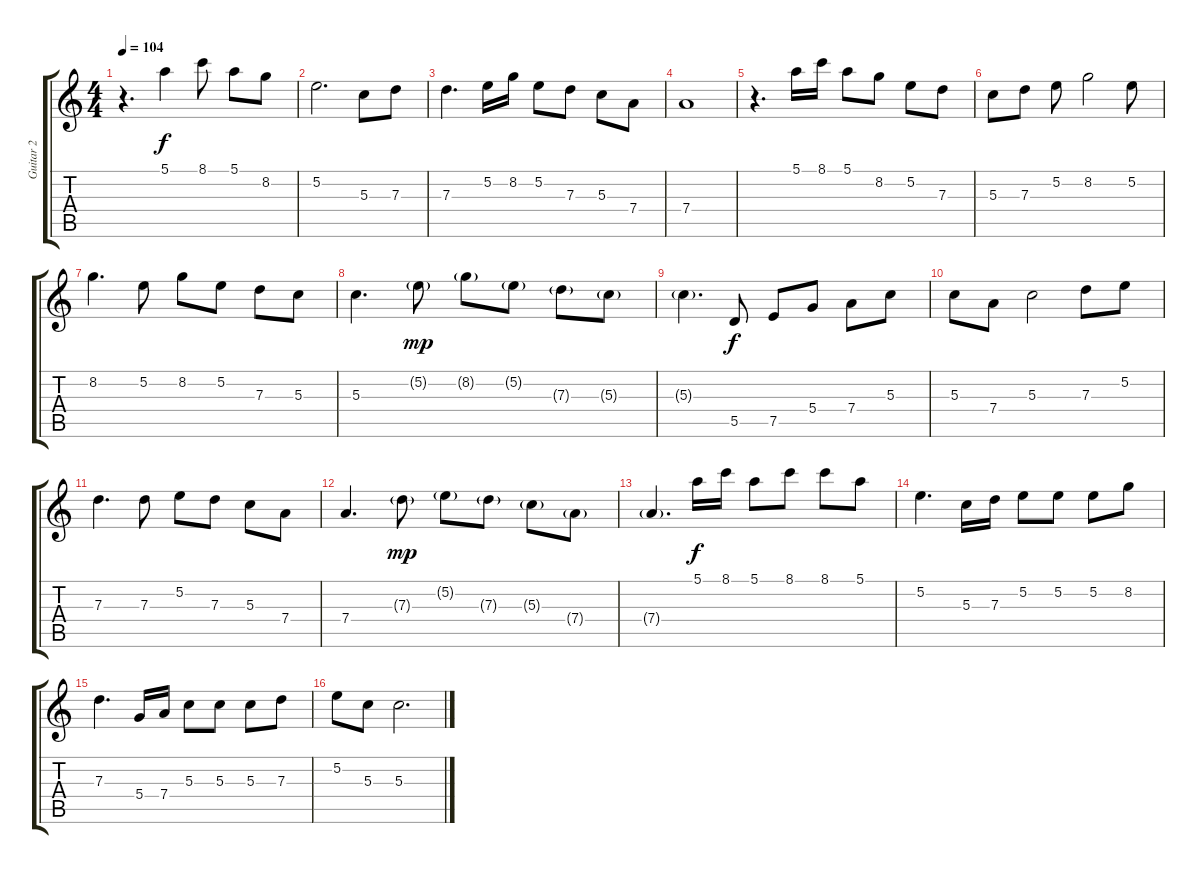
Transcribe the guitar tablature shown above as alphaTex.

\track ("Guitar 2" "Guitar 2") {instrument overdrivenguitar}
\staff {score tabs}
\tuning (E4 B3 G3 D3 A2 E2) {hide}
\ts (4 4)
\tempo 104
\clef g2
\ks c
r.4{d dy f instrument overdrivenguitar} 5.1.4 8.1.8 5.1.8 8.2.8 |
5.2.2{d} 5.3.8 7.3.8 |
7.3.4{d} 5.2.16 8.2.16 5.2.8 7.3.8 5.3.8 7.4.8 |
7.4.1 |
r.4{d} 5.1.16 8.1.16 5.1.8 8.2.8 5.2.8 7.3.8 |
5.3.8 7.3.8 5.2.8 8.2.2 5.2.8 |
8.2.4{d} 5.2.8 8.2.8 5.2.8 7.3.8 5.3.8 |
5.3.4{d} 5.2{g}.8{dy mp} 8.2{g}.8 5.2{g}.8 7.3{g}.8 5.3{g}.8 |
5.3{g}.4{d} 5.5.8{dy f} 7.5.8 5.4.8 7.4.8 5.3.8 |
5.3.8 7.4.8 5.3.2 7.3.8 5.2.8 |
7.3.4{d} 7.3.8 5.2.8 7.3.8 5.3.8 7.4.8 |
7.4.4{d} 7.3{g}.8{dy mp} 5.2{g}.8 7.3{g}.8 5.3{g}.8 7.4{g}.8 |
7.4{g}.4{d} 5.1.16{dy f} 8.1.16 5.1.8 8.1.8 8.1.8 5.1.8 |
5.2.4{d} 5.3.16 7.3.16 5.2.8 5.2.8 5.2.8 8.2.8 |
7.3.4{d} 5.4.16 7.4.16 5.3.8 5.3.8 5.3.8 7.3.8 |
5.2.8 5.3.8 5.3.2{d}
